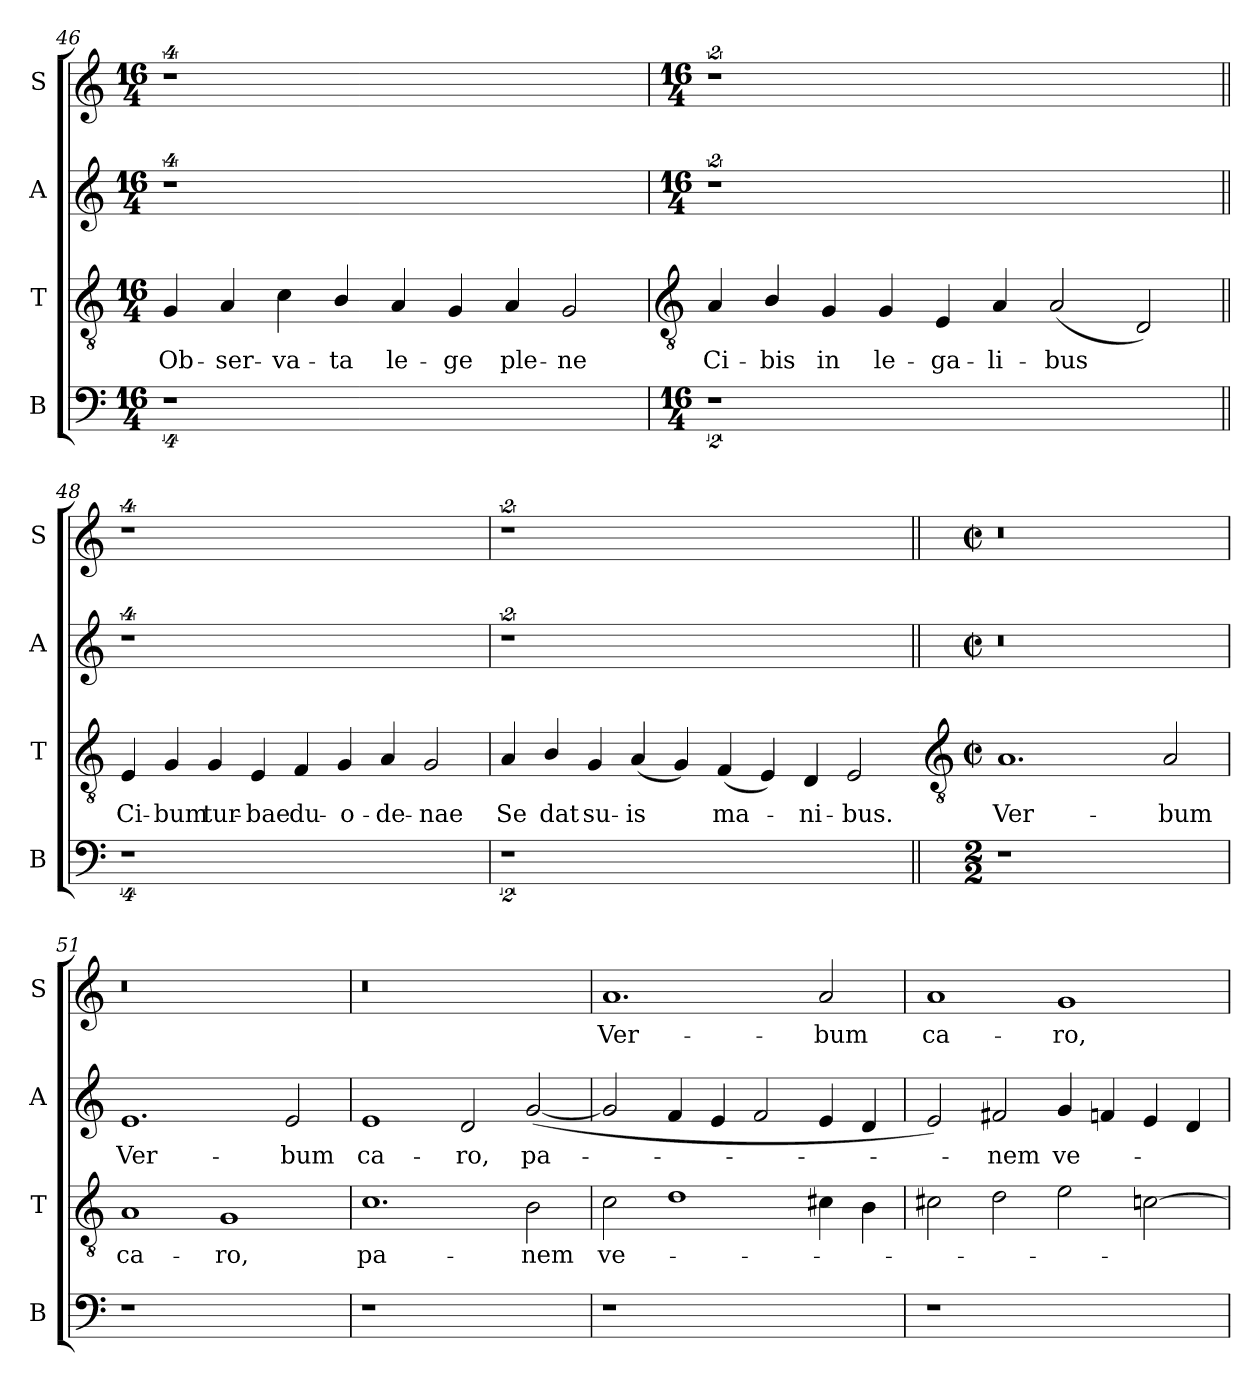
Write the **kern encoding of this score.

**kern	**kern	**text	**kern	**text	**kern	**text
*part4	*part3	*part3	*part2	*part2	*part1	*part1
*staff4	*staff3	*staff3	*staff2	*staff2	*staff1	*staff1
*I"B	*I"T	*	*I"A	*	*I"S	*
*I'B	*I'T	*	*I'A	*	*I'S	*
*clefF4	*clefGv2	*	*clefG2	*	*clefG2	*
*k[]	*k[]	*	*k[]	*	*k[]	*
*C:	*C:	*	*C:	*	*C:	*
*M16/4	*M16/4	*	*M16/4	*	*M16/4	*
=46	=46	=46	=46	=46	=46	=46
!	!	!LO:LY:b	!	!	!	!
4%9r	4G	Ob-	4%9r	.	4%9r	.
!	!	!LO:LY:b	!	!	!	!
.	4A	-ser-	.	.	.	.
!	!	!LO:LY:b	!	!	!	!
.	4c	-va-	.	.	.	.
!	!	!LO:LY:b	!	!	!	!
.	4B/	-ta	.	.	.	.
!	!	!LO:LY:b	!	!	!	!
.	4A	le-	.	.	.	.
!	!	!LO:LY:b	!	!	!	!
.	4G	-ge	.	.	.	.
!	!	!LO:LY:b	!	!	!	!
.	4A	ple-	.	.	.	.
!	!	!LO:LY:b	!	!	!	!
.	2G	-ne	.	.	.	.
!!LO:LB:g=z
=47	=47	=47	=47	=47	=47	=47
*	*clefGv2	*	*	*	*	*
*M16/4	*	*	*M16/4	*	*M16/4	*
!	!	!LO:LY:b	!	!	!	!
2%5r	4A	Ci-	2%5r	.	2%5r	.
!	!	!LO:LY:b	!	!	!	!
.	4B/	-bis	.	.	.	.
!	!	!LO:LY:b	!	!	!	!
.	4G	in	.	.	.	.
!	!	!LO:LY:b	!	!	!	!
.	4G	le-	.	.	.	.
!	!	!LO:LY:b	!	!	!	!
.	4E	-ga-	.	.	.	.
!	!	!LO:LY:b	!	!	!	!
.	4A	-li-	.	.	.	.
!	!	!LO:LY:b	!	!	!	!
.	(<2A	-bus	.	.	.	.
.	2D)	.	.	.	.	.
=48||	=48||	=48||	=48||	=48||	=48||	=48||
!	!	!LO:LY:b	!	!	!	!
4%9r	4E	Ci-	4%9r	.	4%9r	.
!	!	!LO:LY:b	!	!	!	!
.	4G	-bum	.	.	.	.
!	!	!LO:LY:b	!	!	!	!
.	4G	tur-	.	.	.	.
!	!	!LO:LY:b	!	!	!	!
.	4E	-bae	.	.	.	.
!	!	!LO:LY:b	!	!	!	!
.	4F	du-	.	.	.	.
!	!	!LO:LY:b	!	!	!	!
.	4G	-o-	.	.	.	.
!	!	!LO:LY:b	!	!	!	!
.	4A	-de-	.	.	.	.
!	!	!LO:LY:b	!	!	!	!
.	2G	-nae	.	.	.	.
=49	=49	=49	=49	=49	=49	=49
!	!	!LO:LY:b	!	!	!	!
2%5r	4A	Se	2%5r	.	2%5r	.
!	!	!LO:LY:b	!	!	!	!
.	4B/	dat	.	.	.	.
!	!	!LO:LY:b	!	!	!	!
.	4G	su-	.	.	.	.
!	!	!LO:LY:b	!	!	!	!
.	(<4A	-is	.	.	.	.
.	4G)	.	.	.	.	.
!	!	!LO:LY:b	!	!	!	!
.	(<4F	ma-	.	.	.	.
.	4E)	.	.	.	.	.
!	!	!LO:LY:b	!	!	!	!
.	4D	ni-	.	.	.	.
!	!	!LO:LY:b	!	!	!	!
.	2E	-bus.	.	.	.	.
!!LO:LB:g=z
=50||	=50-	=50||	=50||	=50||	=50||	=50||
*	*clefGv2	*	*	*	*	*
*	*	*	*k[]	*	*k[]	*
*	*	*	*C:	*	*C:	*
*M2/2	*M4/2	*	*M4/2	*	*M4/2	*
*	*met(c|)	*	*met(c|)	*	*met(c|)	*
!	!	!LO:LY:b	!	!	!	!
1r	1.A	Ver-	0r	.	0r	.
1ryy	.	.	.	.	.	.
!	!	!LO:LY:b	!	!	!	!
.	2A	-bum	.	.	.	.
=51	=51	=51	=51	=51	=51	=51
!	!	!LO:LY:b	!	!LO:LY:b	!	!
1r	1A	ca-	1.e	Ver-	0r	.
!	!	!LO:LY:b	!	!	!	!
1ryy	1G	-ro,	.	.	.	.
!	!	!	!	!LO:LY:b	!	!
.	.	.	2e	-bum	.	.
=52	=52	=52	=52	=52	=52	=52
!	!	!LO:LY:b	!	!LO:LY:b	!	!
1r	1.c	pa-	1e	ca-	0r	.
!	!	!	!	!LO:LY:b	!	!
1ryy	.	.	2d	-ro,	.	.
!	!	!LO:LY:b	!	!LO:LY:b	!	!
.	2B	-nem	(<[2g	pa-	.	.
=53	=53	=53	=53	=53	=53	=53
!	!	!LO:LY:b	!	!	!	!LO:LY:b
1r	2c	ve-	2g]	.	1.a	Ver-
.	1d	.	4f	.	.	.
.	.	.	4e	.	.	.
1ryy	.	.	2f	.	.	.
!	!	!	!	!	!	!LO:LY:b
.	4c#X	.	4e	.	2a	-bum
.	4B	.	4d	.	.	.
=54	=54	=54	=54	=54	=54	=54
!	!	!	!	!	!	!LO:LY:b
1r	2c#	.	2e)	.	1a	ca-
!	!	!	!	!LO:LY:b	!	!
.	2d	.	2f#X	nem	.	.
!	!	!	!	!LO:LY:b	!	!LO:LY:b
1ryy	2e	.	4g	ve-	1g	-ro,
.	.	.	4f	.	.	.
.	[2c	.	4e	.	.	.
.	.	.	4d	.	.	.
=	=	=	=	=	=	=
*-	*-	*-	*-	*-	*-	*-
